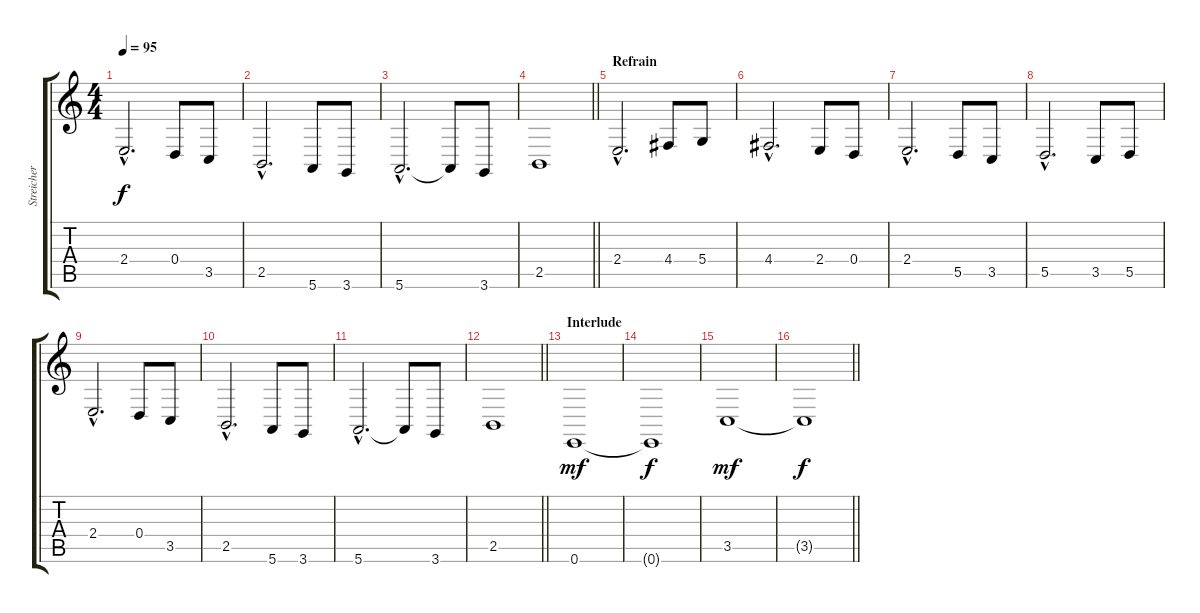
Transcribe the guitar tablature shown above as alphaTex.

\track ("Streicher 2" "Streicher ") {instrument stringensemble1}
\staff {score tabs}
\tuning (E4 B3 G3 D3 A2 E2) {hide}
\ts (4 4)
\tempo 95
\clef g2
\ks c
2.4{hac}.2{d dy f} 0.4.8 3.5.8 |
2.5{hac}.2{d} 5.6.8 3.6.8 |
5.6{hac}.2{d} 5.6{t}.8 3.6.8 |
\barLineRight lightlight
2.5.1 |
\section ("" "Refrain")
2.4{hac}.2{d} 4.4.8 5.4.8 |
4.4{hac}.2{d} 2.4.8 0.4.8 |
2.4{hac}.2{d} 5.5.8 3.5.8 |
5.5{hac}.2{d} 3.5.8 5.5.8 |
2.4{hac}.2{d} 0.4.8 3.5.8 |
2.5{hac}.2{d} 5.6.8 3.6.8 |
5.6{hac}.2{d} 5.6{t}.8 3.6.8 |
\barLineRight lightlight
2.5.1 |
\section ("" "Interlude")
0.6.1{dy mf} |
0.6{t}.1{dy f} |
3.5.1{dy mf} |
\barLineRight lightlight
3.5{t}.1{dy f}
